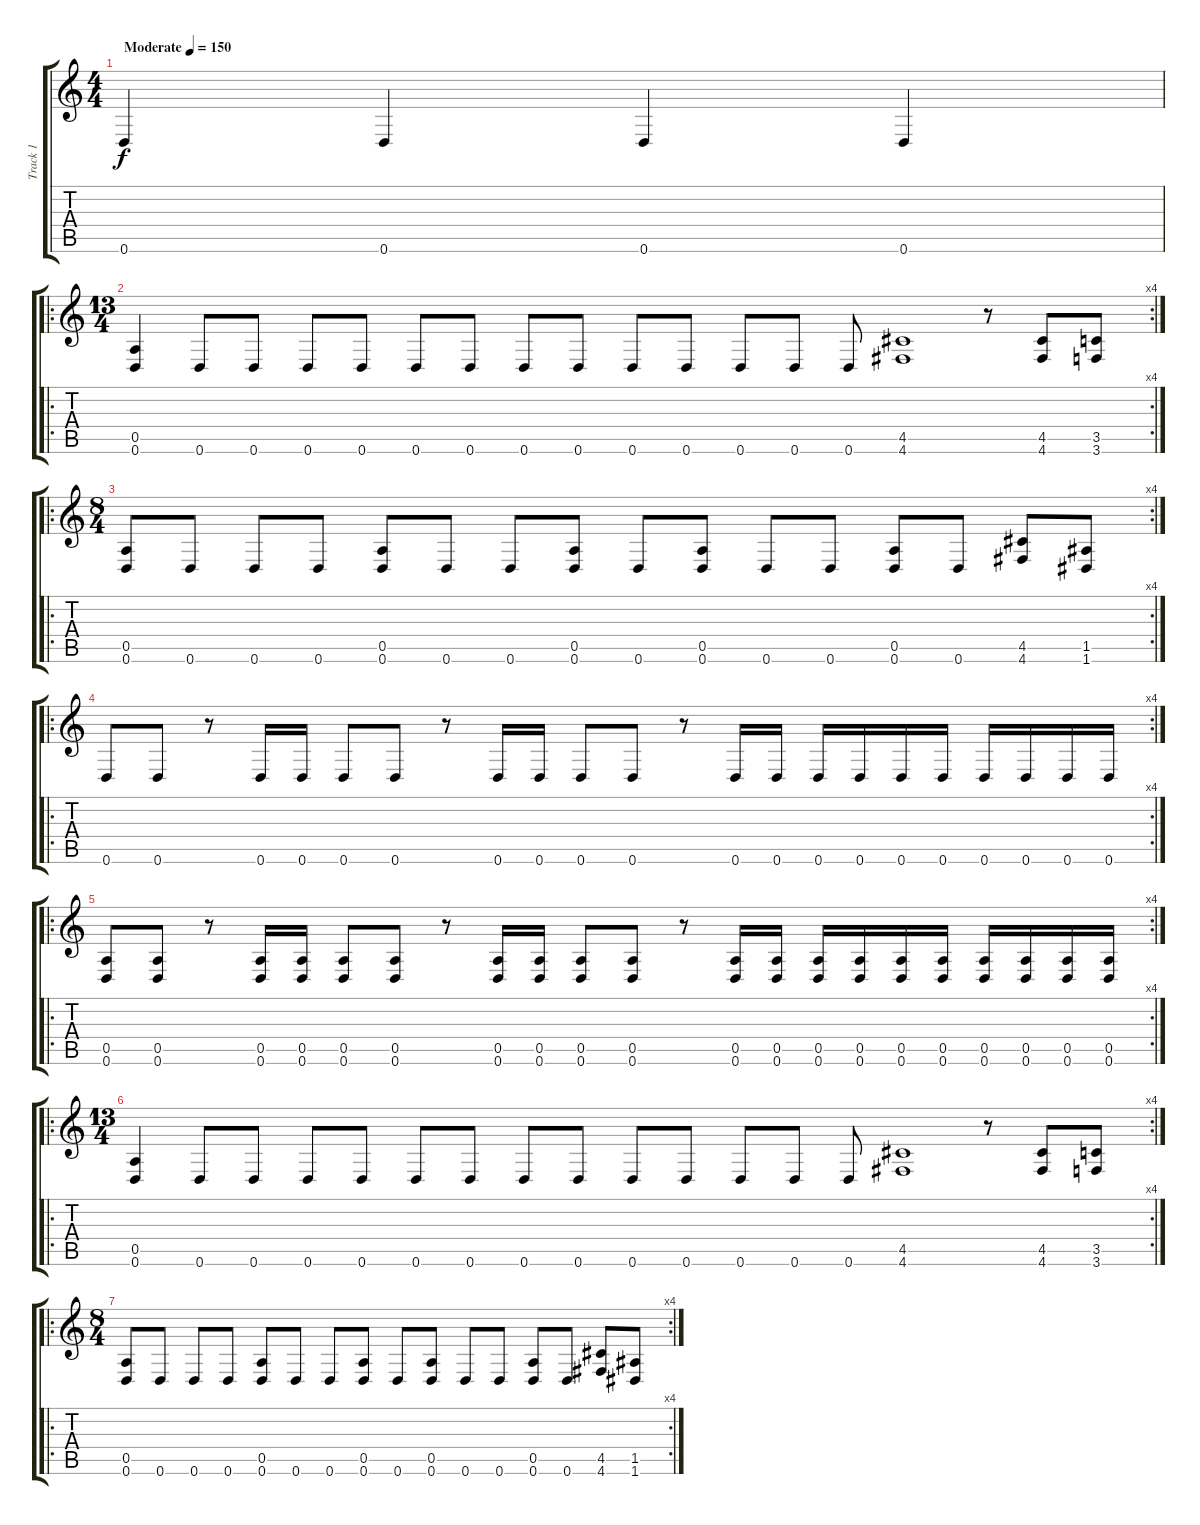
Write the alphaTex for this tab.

\track ("Track 1" "Track 1") {instrument distortionguitar}
\staff {score tabs}
\tuning (E4 B3 G3 D3 A2 D2) {hide}
\ts (4 4)
\tempo (150 "Moderate")
\clef g2
\ks c
0.6.4{dy f instrument distortionguitar} 0.6.4 0.6.4 0.6.4 |
\ro
\rc 4
\ts (13 4)
(0.5 0.6).4 0.6.8 0.6.8 0.6.8 0.6.8 0.6.8 0.6.8 0.6.8 0.6.8 0.6.8 0.6.8 0.6.8 0.6.8 0.6.8 (4.5 4.6).1 r.8 (4.5 4.6).8 (3.5 3.6).8 |
\ro
\rc 4
\ts (8 4)
(0.5 0.6).8 0.6.8 0.6.8 0.6.8 (0.5 0.6).8 0.6.8 0.6.8 (0.5 0.6).8 0.6.8 (0.5 0.6).8 0.6.8 0.6.8 (0.5 0.6).8 0.6.8 (4.5 4.6).8 (1.5 1.6).8 |
\ro
\rc 4
0.6.8 0.6.8 r.8 0.6.16 0.6.16 0.6.8 0.6.8 r.8 0.6.16 0.6.16 0.6.8 0.6.8 r.8 0.6.16 0.6.16 0.6.16 0.6.16 0.6.16 0.6.16 0.6.16 0.6.16 0.6.16 0.6.16 |
\ro
\rc 4
(0.5 0.6).8 (0.5 0.6).8 r.8 (0.5 0.6).16 (0.5 0.6).16 (0.5 0.6).8 (0.5 0.6).8 r.8 (0.5 0.6).16 (0.5 0.6).16 (0.5 0.6).8 (0.5 0.6).8 r.8 (0.5 0.6).16 (0.5 0.6).16 (0.5 0.6).16 (0.5 0.6).16 (0.5 0.6).16 (0.5 0.6).16 (0.5 0.6).16 (0.5 0.6).16 (0.5 0.6).16 (0.5 0.6).16 |
\ro
\rc 4
\ts (13 4)
(0.5 0.6).4 0.6.8 0.6.8 0.6.8 0.6.8 0.6.8 0.6.8 0.6.8 0.6.8 0.6.8 0.6.8 0.6.8 0.6.8 0.6.8 (4.5 4.6).1 r.8 (4.5 4.6).8 (3.5 3.6).8 |
\ro
\rc 4
\ts (8 4)
(0.5 0.6).8 0.6.8 0.6.8 0.6.8 (0.5 0.6).8 0.6.8 0.6.8 (0.5 0.6).8 0.6.8 (0.5 0.6).8 0.6.8 0.6.8 (0.5 0.6).8 0.6.8 (4.5 4.6).8 (1.5 1.6).8
